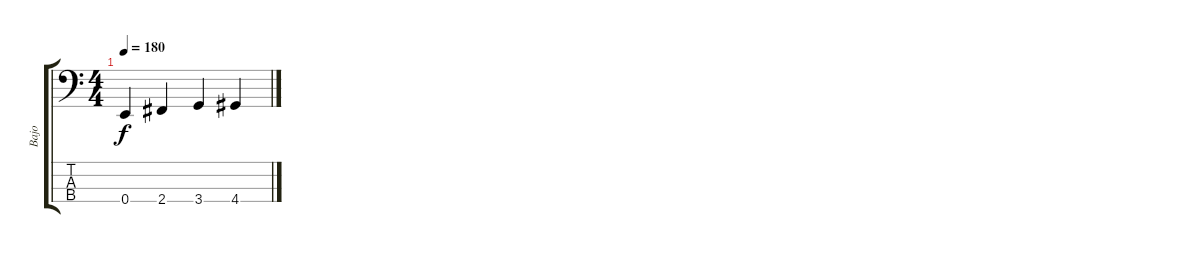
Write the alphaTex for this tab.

\track ("Bajo" "Bajo") {instrument electricbassfinger}
\staff {score tabs}
\tuning (G2 D2 A1 E1) {hide}
\ts (4 4)
\tempo 180
\clef f4
\ks c
0.4.4{dy f} 2.4.4 3.4.4 4.4.4
